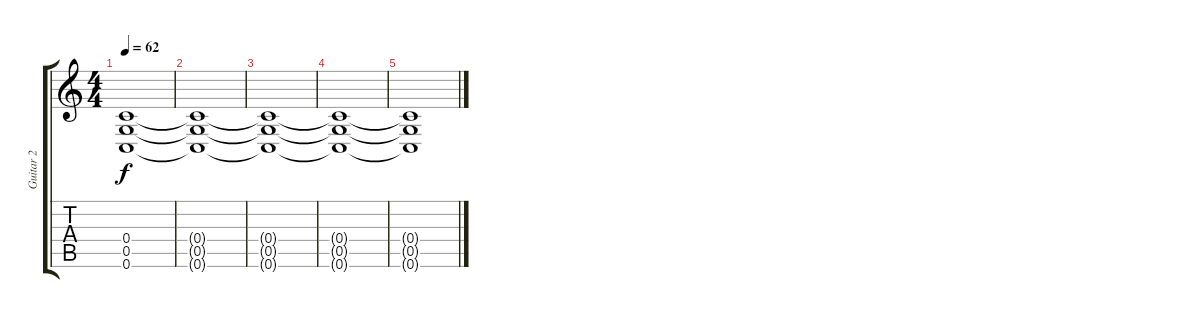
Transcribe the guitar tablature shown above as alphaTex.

\track ("Guitar 2" "Guitar 2") {instrument distortionguitar}
\staff {score tabs}
\tuning (E4 C4 G3 C3 G2 C2) {hide}
\ts (4 4)
\tempo 62
\clef g2
\ks c
(0.4{t} 0.5{t} 0.6{t}).1{dy f} |
(0.4{t} 0.5{t} 0.6{t}).1 |
(0.4{t} 0.5{t} 0.6{t}).1{volume 3} |
(0.4{t} 0.5{t} 0.6{t}).1 |
(0.4{t} 0.5{t} 0.6{t}).1
